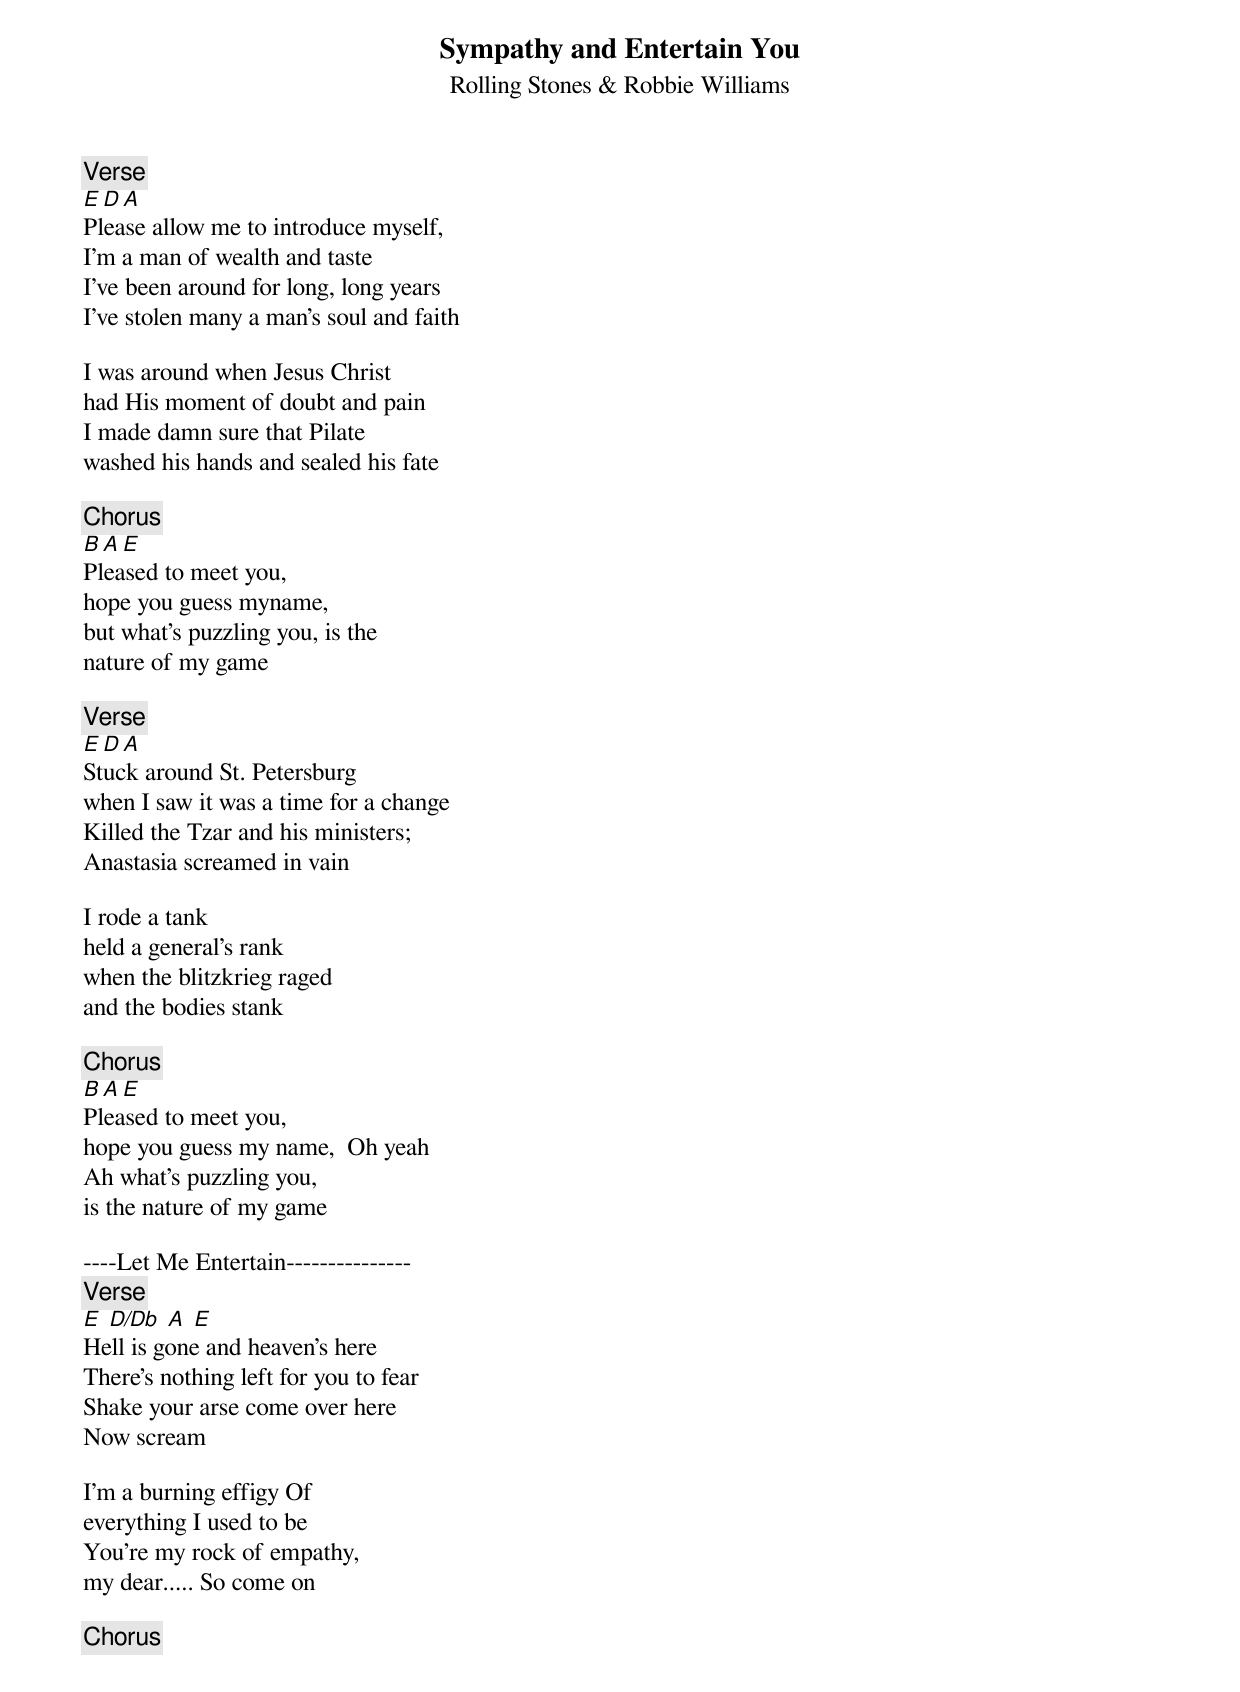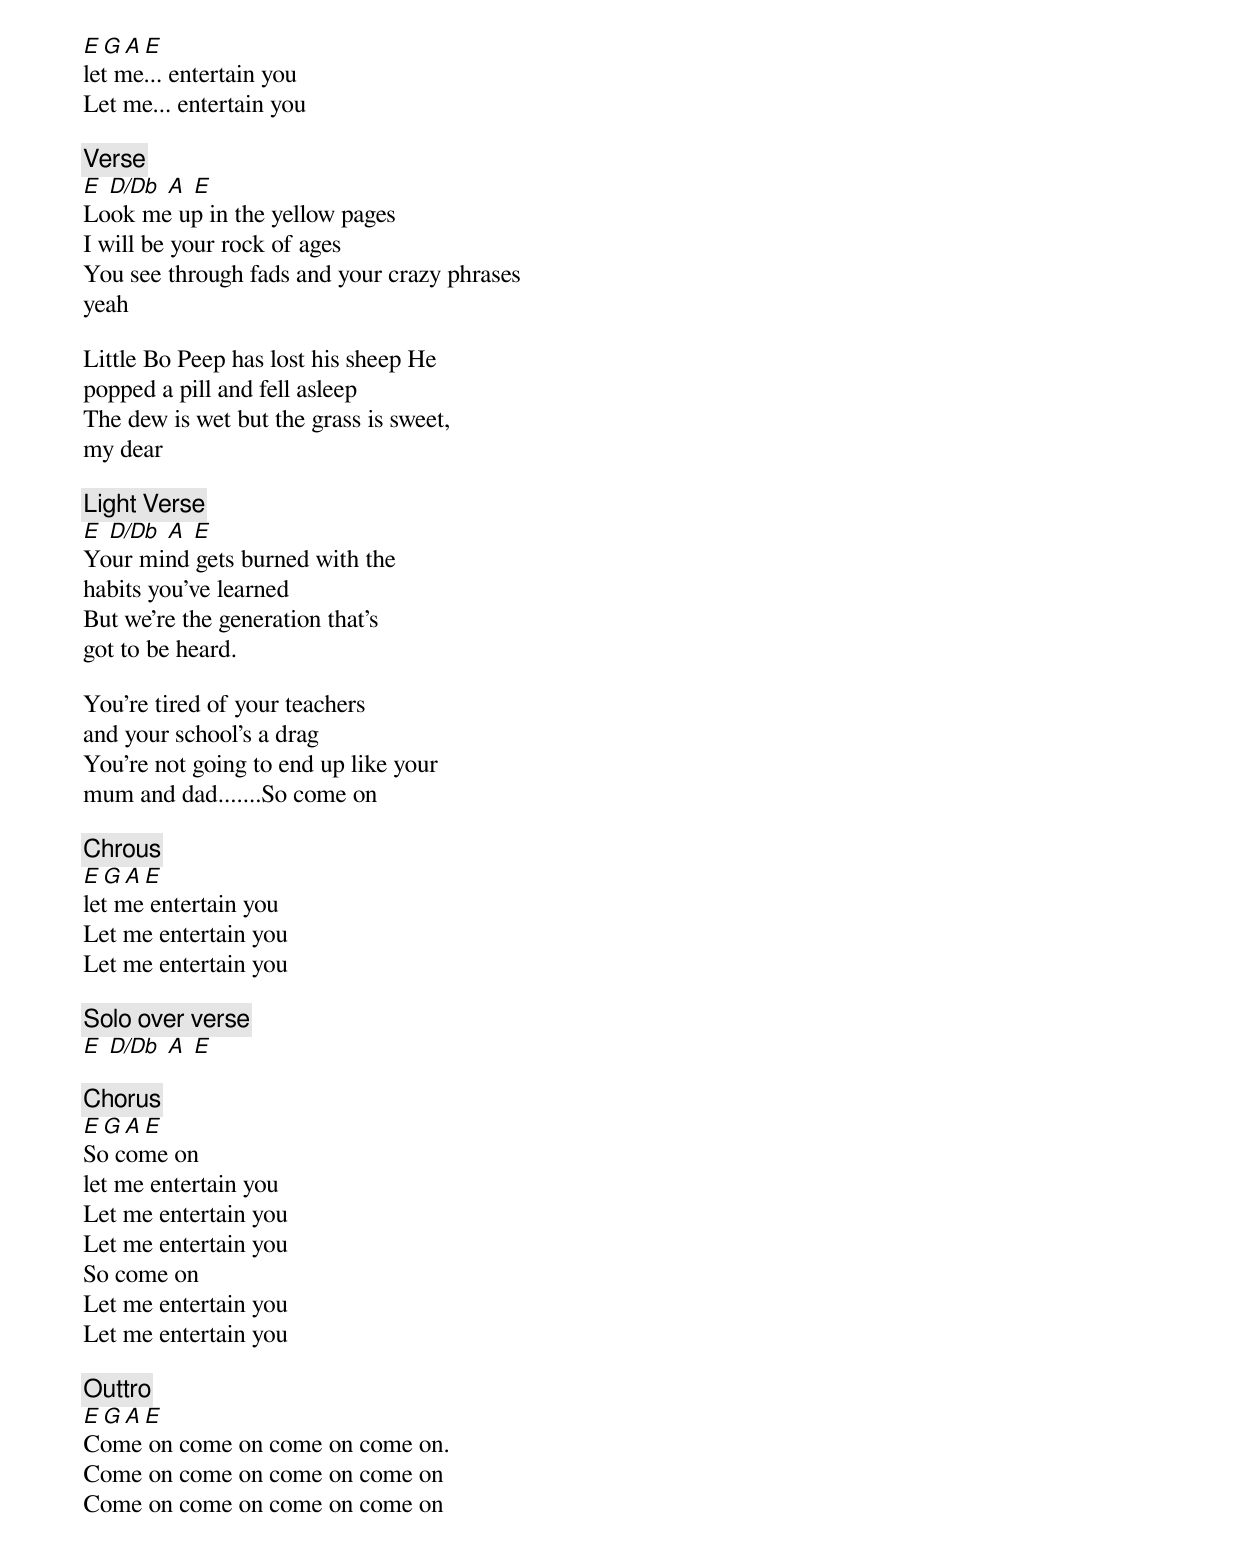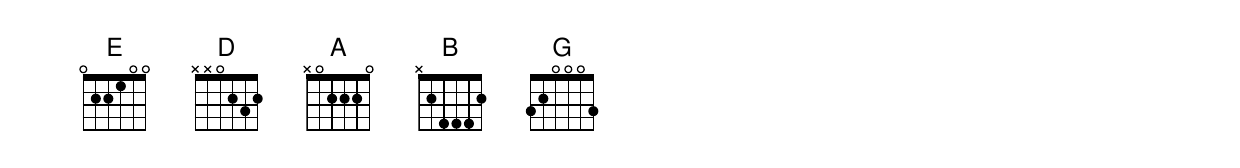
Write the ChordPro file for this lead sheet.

{t:Sympathy and Entertain You}
{st:Rolling Stones & Robbie Williams}
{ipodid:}

{c: Verse}
[E][D][A]
Please allow me to introduce myself,
I'm a man of wealth and taste
I've been around for long, long years
I've stolen many a man's soul and faith

I was around when Jesus Christ
had His moment of doubt and pain
I made damn sure that Pilate
washed his hands and sealed his fate

{c: Chorus}
[B][A][E]
Pleased to meet you,
hope you guess myname,
but what's puzzling you, is the
nature of my game

{c: Verse}
[E][D][A]
Stuck around St. Petersburg
when I saw it was a time for a change
Killed the Tzar and his ministers;
Anastasia screamed in vain

I rode a tank
held a general's rank
when the blitzkrieg raged
and the bodies stank

{c: Chorus}
[B][A][E]
Pleased to meet you,
hope you guess my name,  Oh yeah
Ah what's puzzling you,
is the nature of my game

----Let Me Entertain---------------
{c: Verse}
[E] [D/Db] [A] [E]
Hell is gone and heaven's here
There's nothing left for you to fear
Shake your arse come over here
Now scream

I'm a burning effigy Of
everything I used to be
You're my rock of empathy,
my dear..... So come on

{c: Chorus}
[E][G][A][E]
let me... entertain you
Let me... entertain you

{c: Verse}
[E] [D/Db] [A] [E]
Look me up in the yellow pages
I will be your rock of ages
You see through fads and your crazy phrases
yeah

Little Bo Peep has lost his sheep He
popped a pill and fell asleep
The dew is wet but the grass is sweet,
my dear

{c: Light Verse}
[E] [D/Db] [A] [E]
Your mind gets burned with the
habits you've learned
But we're the generation that's
got to be heard.

You're tired of your teachers
and your school's a drag
You're not going to end up like your
mum and dad.......So come on

{c: Chrous}
[E][G][A][E]
let me entertain you
Let me entertain you
Let me entertain you

{c: Solo over verse}
[E] [D/Db] [A] [E]

{c: Chorus}
[E][G][A][E]
So come on
let me entertain you
Let me entertain you
Let me entertain you
So come on
Let me entertain you
Let me entertain you

{c: Outtro}
[E][G][A][E]
Come on come on come on come on.
Come on come on come on come on
Come on come on come on come on
